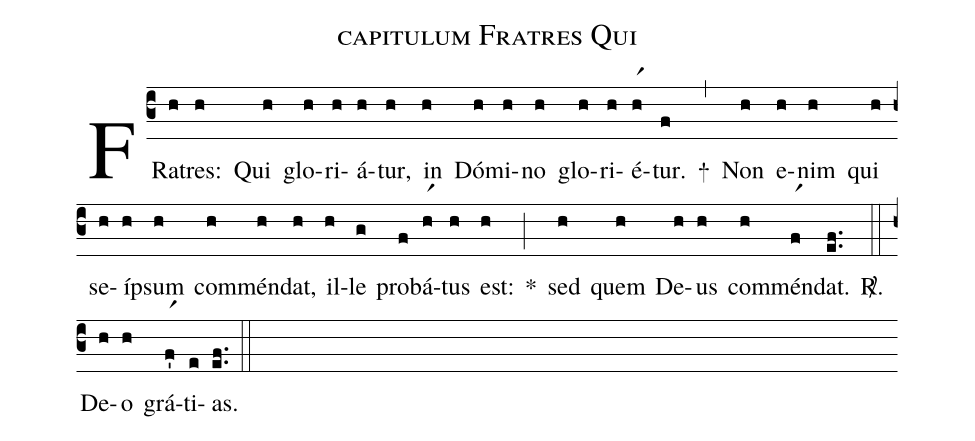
name: capitulum Fratres Qui;
%%
(c3)

FRa(h)tres:(h) Qui(h) glo(h)ri(h)á(h)tur,(h) in(h) Dó(h)mi(h)no(h) glo(h)ri(h)é(hr1)tur.(f) +(,)
Non(h) e(h)nim(h) qui(h) se(h)íp(h)sum(h) com(h)mén(h)dat,(h) il(h)le(g) pro(f)bá(hr1)tus(h) est:(h) *(;)
sed(h) quem(h) De(h)us(h) com(h)mén(fr1)dat.(ef..) <sp>R/</sp>.(::)
De(h)o(h) grá(f'r1)ti(e)as.(e.f.) (::)
